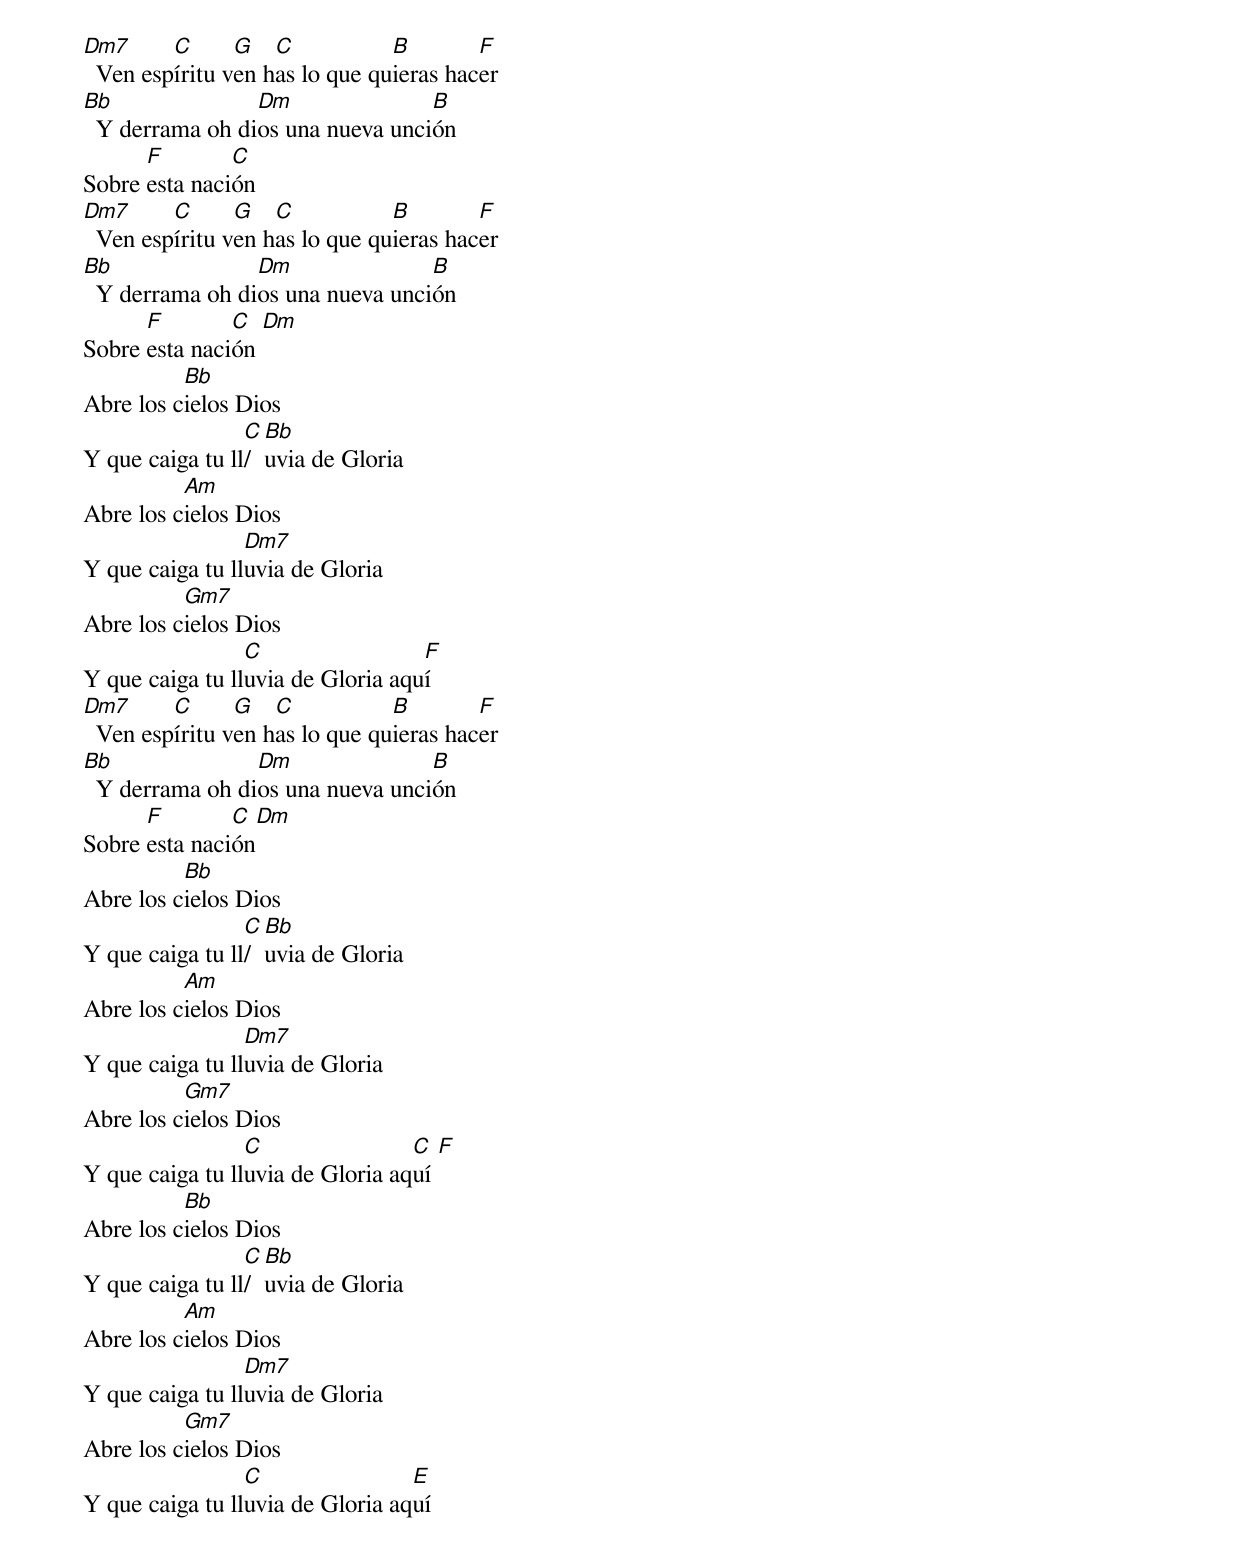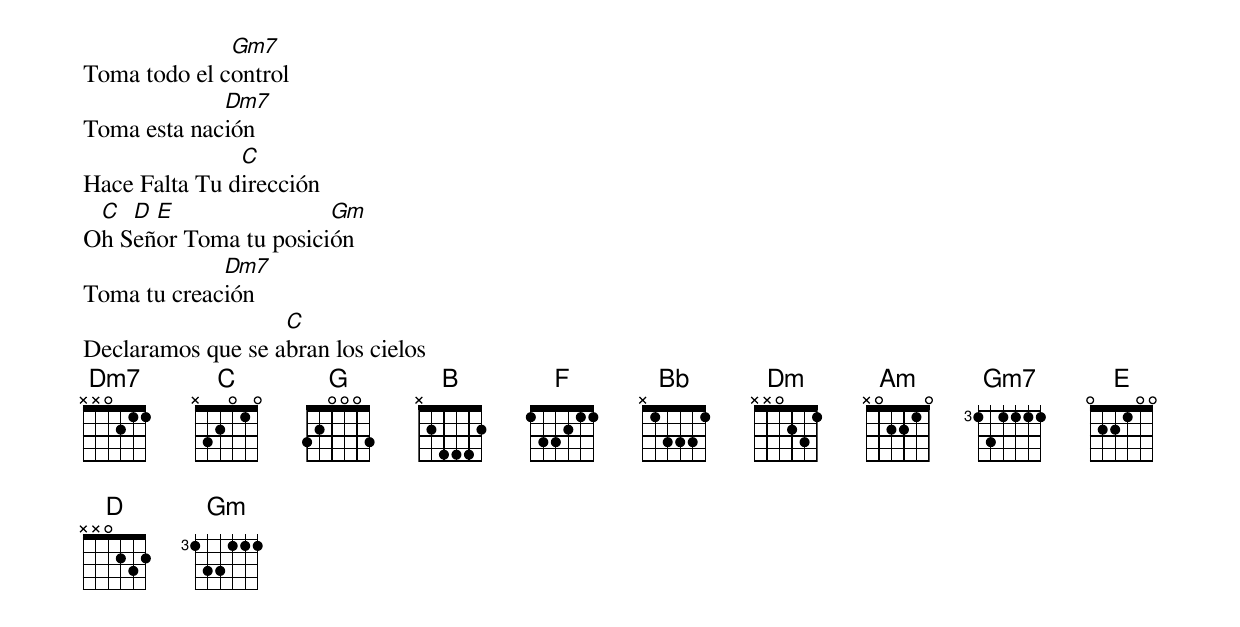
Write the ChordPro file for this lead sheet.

[Dm7]  Ven esp[C]íritu v[G]en h[C]as lo que qu[B]ieras hac[F]er
[Bb]  Y derrama oh di[Dm]os una nueva unci[B]ón
Sobre [F ]esta naci[C]ón
[Dm7]  Ven esp[C]íritu v[G]en h[C]as lo que qu[B]ieras hac[F]er
[Bb]  Y derrama oh di[Dm]os una nueva unci[B]ón
Sobre [F ]esta naci[C]ón [Dm]
Abre los c[Bb]ielos Dios
Y que caiga tu ll[C]/[Bb]uvia de Gloria
Abre los c[Am]ielos Dios
Y que caiga tu ll[Dm7]uvia de Gloria
Abre los c[Gm7]ielos Dios
Y que caiga tu ll[C ]uvia de Gloria aqu[F]í
[Dm7]  Ven esp[C]íritu v[G]en h[C]as lo que qu[B]ieras hac[F]er
[Bb]  Y derrama oh di[Dm]os una nueva unci[B]ón
Sobre [F ]esta naci[C]ón[Dm]
Abre los c[Bb]ielos Dios
Y que caiga tu ll[C]/[Bb]uvia de Gloria
Abre los c[Am]ielos Dios
Y que caiga tu ll[Dm7]uvia de Gloria
Abre los c[Gm7]ielos Dios
Y que caiga tu ll[C ]uvia de Gloria aq[C]uí [F]
Abre los c[Bb]ielos Dios
Y que caiga tu ll[C]/[Bb]uvia de Gloria
Abre los c[Am]ielos Dios
Y que caiga tu ll[Dm7]uvia de Gloria
Abre los c[Gm7]ielos Dios
Y que caiga tu ll[C ]uvia de Gloria aq[E]uí
Toma todo el c[Gm7]ontrol
Toma esta nac[Dm7]ión
Hace Falta Tu d[C]irección
O[C ]h S[D]eñ[E]or Toma tu posici[Gm]ón
Toma tu creac[Dm7]ión
Declaramos que se a[C]bran los cielos
